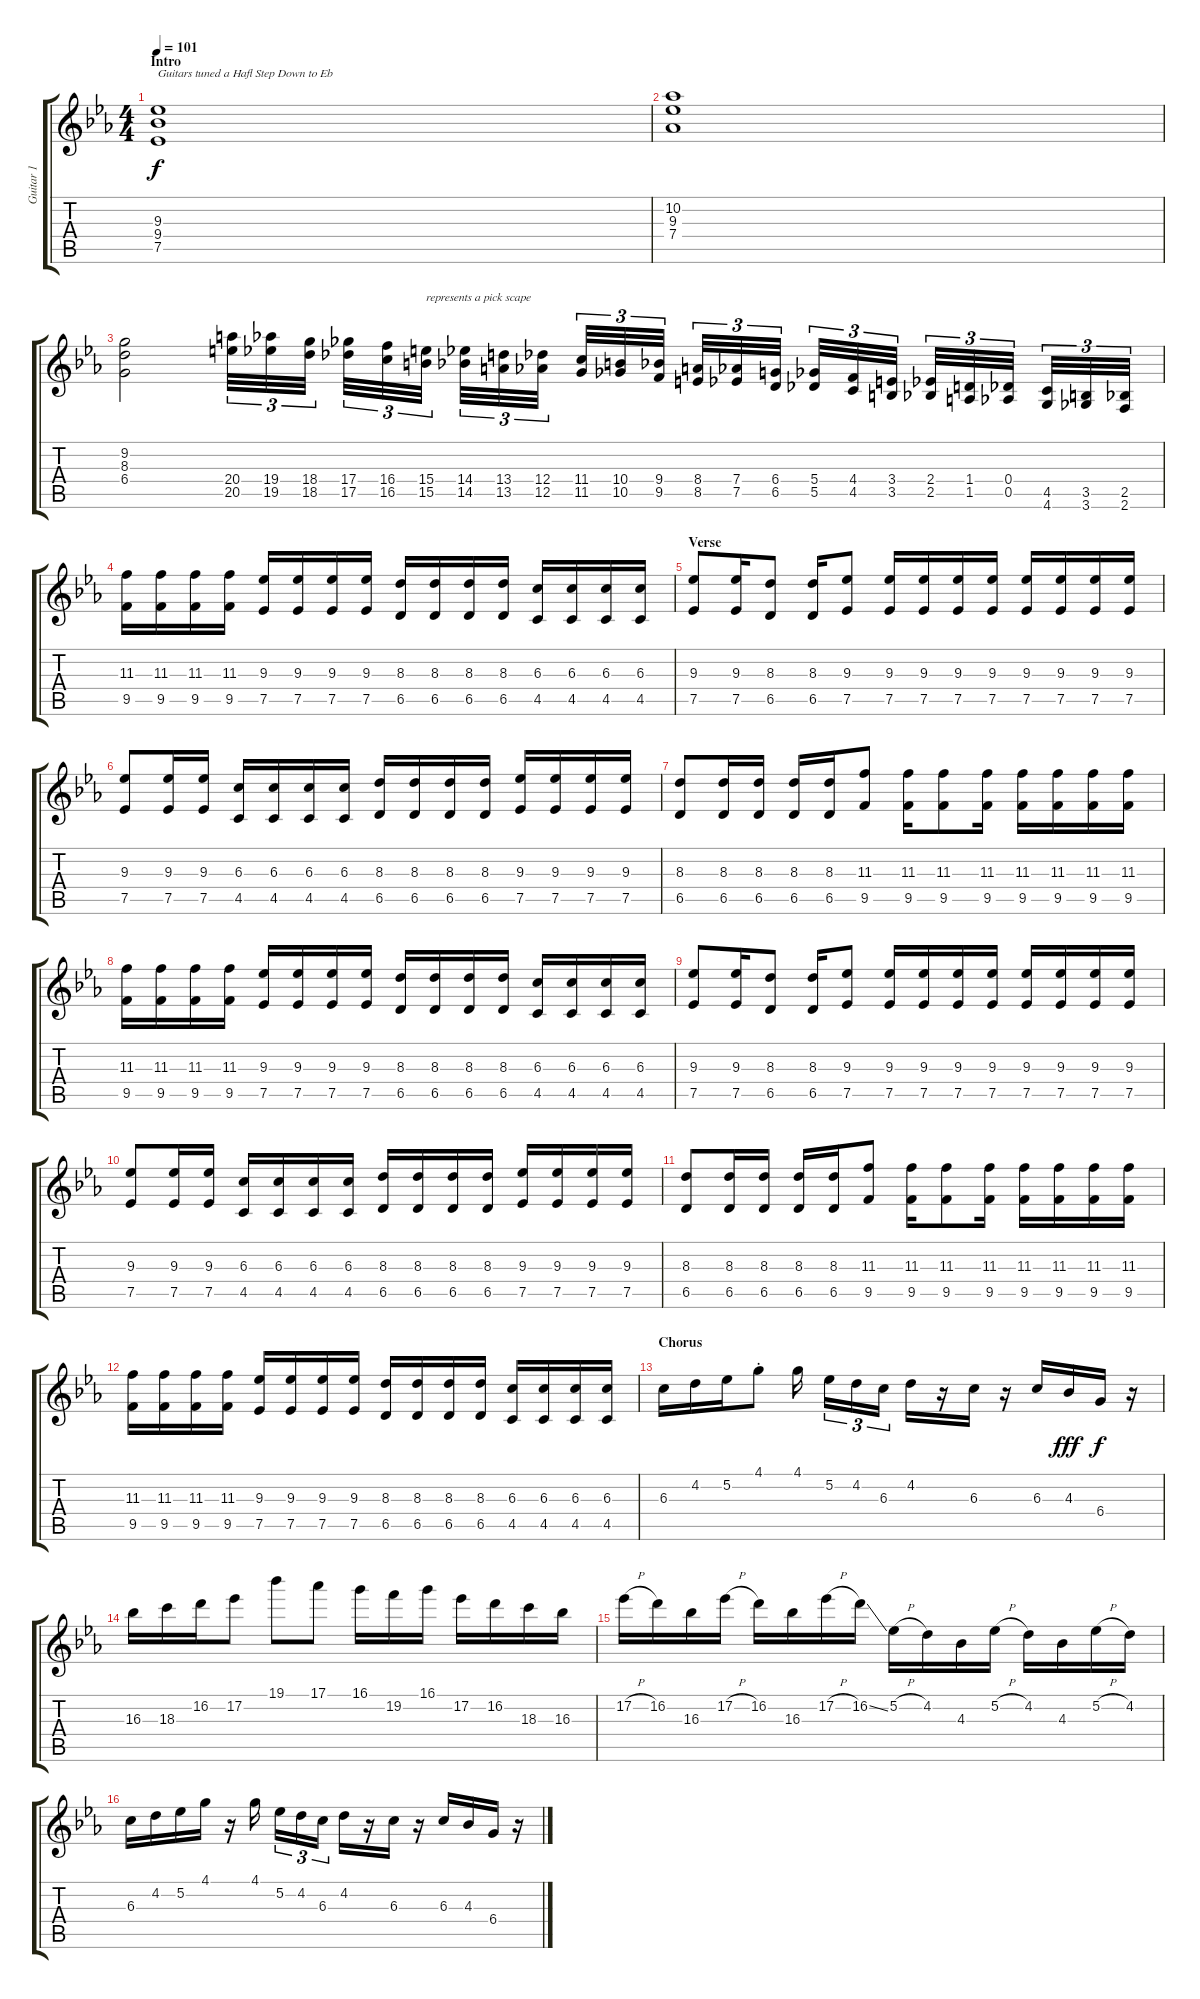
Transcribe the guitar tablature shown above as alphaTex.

\track ("Guitar 1" "Guitar 1") {instrument distortionguitar}
\staff {score tabs}
\tuning (Eb4 Bb3 Gb3 Db3 Ab2 Eb2) {hide}
\ts (4 4)
\section ("" "Intro")
\tempo 101
\clef g2
\ks eb
(9.3 9.4 7.5).1{txt "Guitars tuned a Hafl Step Down to Eb" dy f instrument distortionguitar} |
(10.2 9.3 7.4).1 |
(9.2 8.3 6.4).2 (20.4 20.5).32{tu (3 2) instrument guitarfretnoise} (19.4 19.5).32{tu (3 2)} (18.4 18.5).32{tu (3 2)} (17.4 17.5).32{tu (3 2)} (16.4 16.5).32{tu (3 2)} (15.4 15.5).32{tu (3 2) txt "represents a pick scape"} (14.4 14.5).32{tu (3 2)} (13.4 13.5).32{tu (3 2)} (12.4 12.5).32{tu (3 2)} (11.4 11.5).32{tu (3 2)} (10.4 10.5).32{tu (3 2)} (9.4 9.5).32{tu (3 2)} (8.4 8.5).32{tu (3 2)} (7.4 7.5).32{tu (3 2)} (6.4 6.5).32{tu (3 2)} (5.4 5.5).32{tu (3 2)} (4.4 4.5).32{tu (3 2)} (3.4 3.5).32{tu (3 2)} (2.4 2.5).32{tu (3 2)} (1.4 1.5).32{tu (3 2)} (0.4 0.5).32{tu (3 2)} (4.5 4.6).32{tu (3 2)} (3.5 3.6).32{tu (3 2)} (2.5 2.6).32{tu (3 2)} |
(11.3 9.5).16{instrument distortionguitar} (11.3 9.5).16 (11.3 9.5).16 (11.3 9.5).16 (9.3 7.5).16 (9.3 7.5).16 (9.3 7.5).16 (9.3 7.5).16 (8.3 6.5).16 (8.3 6.5).16 (8.3 6.5).16 (8.3 6.5).16 (6.3 4.5).16 (6.3 4.5).16 (6.3 4.5).16 (6.3 4.5).16 |
\section ("" "Verse")
(9.3 7.5).8 (9.3 7.5).16 (8.3 6.5).8 (8.3 6.5).16 (9.3 7.5).8 (9.3 7.5).16 (9.3 7.5).16 (9.3 7.5).16 (9.3 7.5).16 (9.3 7.5).16 (9.3 7.5).16 (9.3 7.5).16 (9.3 7.5).16 |
(9.3 7.5).8 (9.3 7.5).16 (9.3 7.5).16 (6.3 4.5).16 (6.3 4.5).16 (6.3 4.5).16 (6.3 4.5).16 (8.3 6.5).16 (8.3 6.5).16 (8.3 6.5).16 (8.3 6.5).16 (9.3 7.5).16 (9.3 7.5).16 (9.3 7.5).16 (9.3 7.5).16 |
(8.3 6.5).8 (8.3 6.5).16 (8.3 6.5).16 (8.3 6.5).16 (8.3 6.5).16 (11.3 9.5).8 (11.3 9.5).16 (11.3 9.5).8 (11.3 9.5).16 (11.3 9.5).16 (11.3 9.5).16 (11.3 9.5).16 (11.3 9.5).16 |
(11.3 9.5).16 (11.3 9.5).16 (11.3 9.5).16 (11.3 9.5).16 (9.3 7.5).16 (9.3 7.5).16 (9.3 7.5).16 (9.3 7.5).16 (8.3 6.5).16 (8.3 6.5).16 (8.3 6.5).16 (8.3 6.5).16 (6.3 4.5).16 (6.3 4.5).16 (6.3 4.5).16 (6.3 4.5).16 |
(9.3 7.5).8 (9.3 7.5).16 (8.3 6.5).8 (8.3 6.5).16 (9.3 7.5).8 (9.3 7.5).16 (9.3 7.5).16 (9.3 7.5).16 (9.3 7.5).16 (9.3 7.5).16 (9.3 7.5).16 (9.3 7.5).16 (9.3 7.5).16 |
(9.3 7.5).8 (9.3 7.5).16 (9.3 7.5).16 (6.3 4.5).16 (6.3 4.5).16 (6.3 4.5).16 (6.3 4.5).16 (8.3 6.5).16 (8.3 6.5).16 (8.3 6.5).16 (8.3 6.5).16 (9.3 7.5).16 (9.3 7.5).16 (9.3 7.5).16 (9.3 7.5).16 |
(8.3 6.5).8 (8.3 6.5).16 (8.3 6.5).16 (8.3 6.5).16 (8.3 6.5).16 (11.3 9.5).8 (11.3 9.5).16 (11.3 9.5).8 (11.3 9.5).16 (11.3 9.5).16 (11.3 9.5).16 (11.3 9.5).16 (11.3 9.5).16 |
(11.3 9.5).16 (11.3 9.5).16 (11.3 9.5).16 (11.3 9.5).16 (9.3 7.5).16 (9.3 7.5).16 (9.3 7.5).16 (9.3 7.5).16 (8.3 6.5).16 (8.3 6.5).16 (8.3 6.5).16 (8.3 6.5).16 (6.3 4.5).16 (6.3 4.5).16 (6.3 4.5).16 (6.3 4.5).16 |
\section ("" "Chorus")
6.3.16 4.2.16 5.2.16 4.1{st}.8 4.1.16 5.2.16{tu (3 2)} 4.2.16{tu (3 2)} 6.3.16{tu (3 2)} 4.2.16 r.16 6.3.16 r.16 6.3.16 4.3.16{dy fff} 6.4.16{dy f} r.16 |
16.3.16 18.3.16 16.2.16 17.2.8 19.1.8 17.1.8 16.1.16 19.2.16 16.1.16 17.2.16 16.2.16 18.3.16 16.3.16 |
17.2{h}.16 16.2.16 16.3.16 17.2{h}.16 16.2.16 16.3.16 17.2{h}.16 16.2{ss}.16 5.2{h}.16 4.2.16 4.3.16 5.2{h}.16 4.2.16 4.3.16 5.2{h}.16 4.2.16 |
6.3.16 4.2.16 5.2.16 4.1.16 r.16 4.1.16 5.2.16{tu (3 2)} 4.2.16{tu (3 2)} 6.3.16{tu (3 2)} 4.2.16 r.16 6.3.16 r.16 6.3.16 4.3.16 6.4.16 r.16
